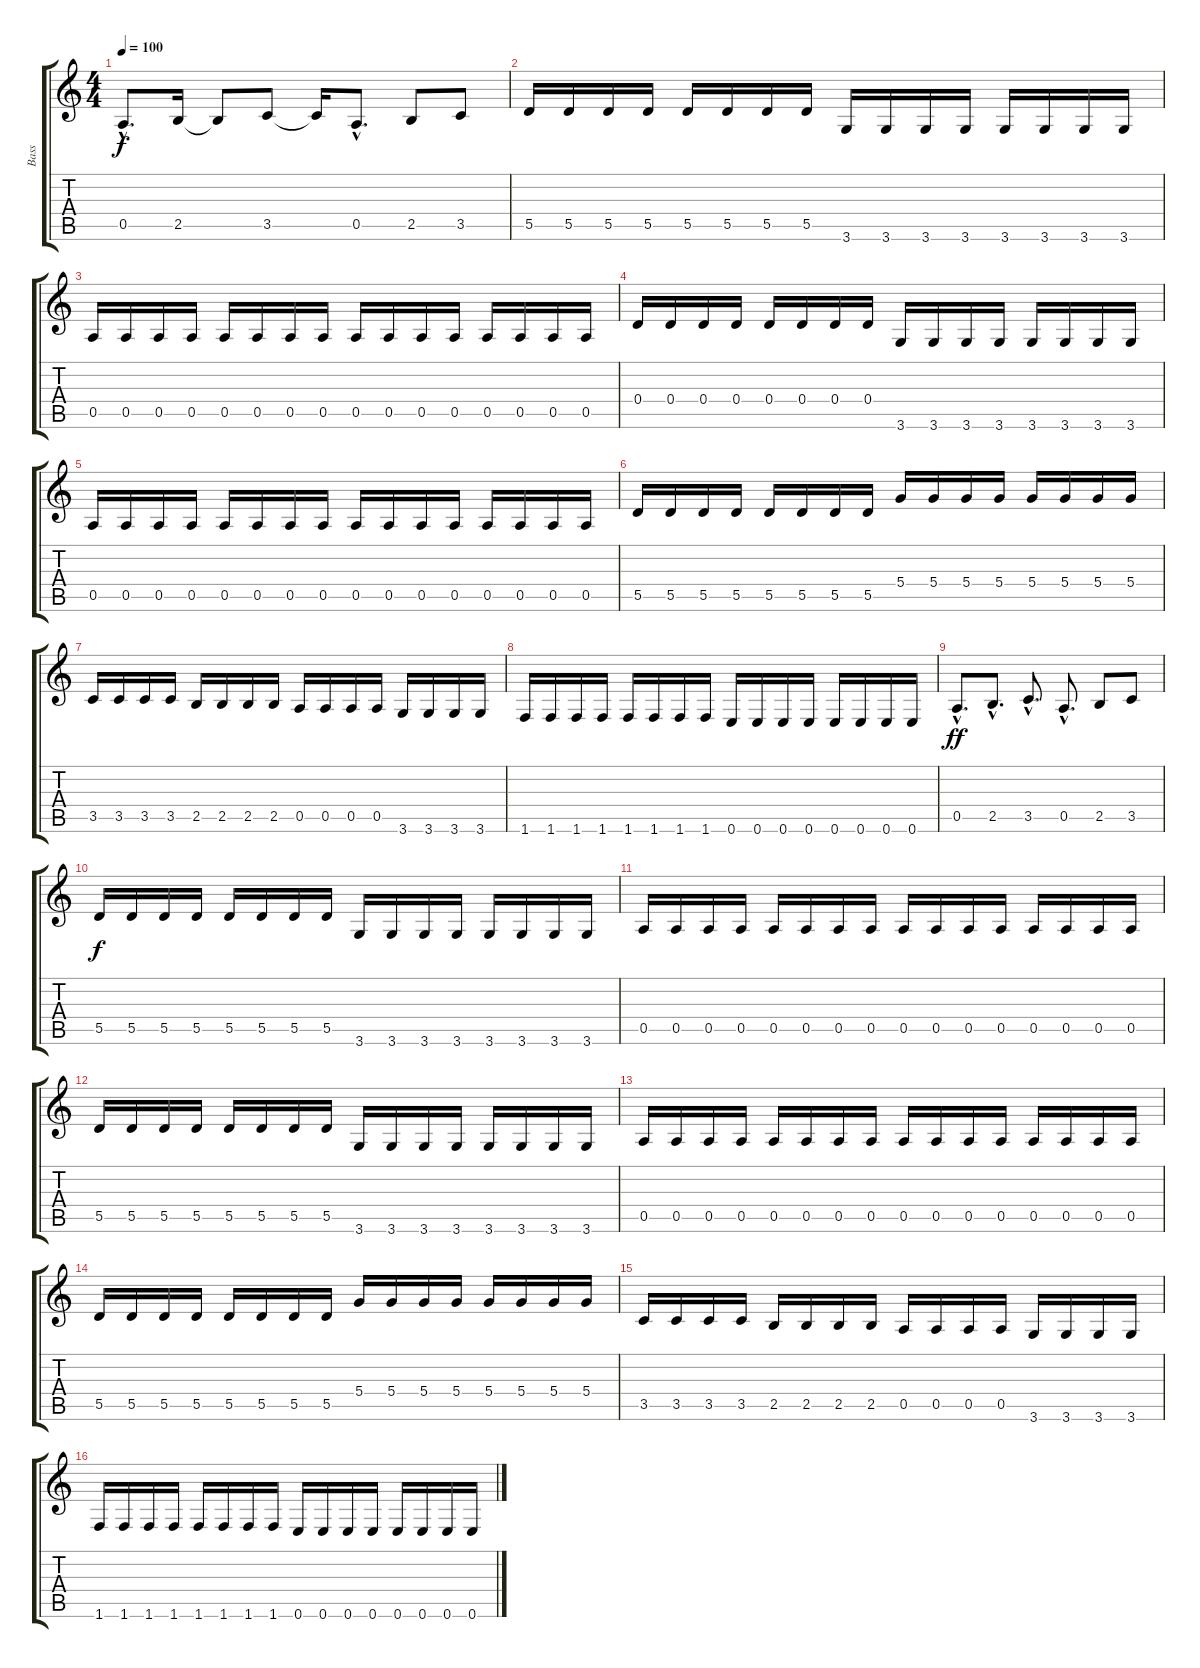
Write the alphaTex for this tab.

\track ("Bass" "Bass") {instrument electricbassfinger}
\staff {score tabs}
\tuning (E4 B3 G3 D3 A2 E2) {hide}
\ts (4 4)
\tempo 100
\clef g2
\ks c
0.5{hac}.8{d dy f} 2.5.16 2.5{t}.8 3.5.8 3.5{t}.16 0.5{hac}.8{d} 2.5.8 3.5.8 |
5.5.16 5.5.16 5.5.16 5.5.16 5.5.16 5.5.16 5.5.16 5.5.16 3.6.16 3.6.16 3.6.16 3.6.16 3.6.16 3.6.16 3.6.16 3.6.16 |
0.5.16 0.5.16 0.5.16 0.5.16 0.5.16 0.5.16 0.5.16 0.5.16 0.5.16 0.5.16 0.5.16 0.5.16 0.5.16 0.5.16 0.5.16 0.5.16 |
0.4.16 0.4.16 0.4.16 0.4.16 0.4.16 0.4.16 0.4.16 0.4.16 3.6.16 3.6.16 3.6.16 3.6.16 3.6.16 3.6.16 3.6.16 3.6.16 |
0.5.16 0.5.16 0.5.16 0.5.16 0.5.16 0.5.16 0.5.16 0.5.16 0.5.16 0.5.16 0.5.16 0.5.16 0.5.16 0.5.16 0.5.16 0.5.16 |
5.5.16 5.5.16 5.5.16 5.5.16 5.5.16 5.5.16 5.5.16 5.5.16 5.4.16 5.4.16 5.4.16 5.4.16 5.4.16 5.4.16 5.4.16 5.4.16 |
3.5.16 3.5.16 3.5.16 3.5.16 2.5.16 2.5.16 2.5.16 2.5.16 0.5.16 0.5.16 0.5.16 0.5.16 3.6.16 3.6.16 3.6.16 3.6.16 |
1.6.16 1.6.16 1.6.16 1.6.16 1.6.16 1.6.16 1.6.16 1.6.16 0.6.16 0.6.16 0.6.16 0.6.16 0.6.16 0.6.16 0.6.16 0.6.16 |
0.5{hac}.8{d dy ff} 2.5{hac}.8{d} 3.5{hac}.8{d} 0.5{hac}.8{d} 2.5.8 3.5.8 |
5.5.16{dy f} 5.5.16 5.5.16 5.5.16 5.5.16 5.5.16 5.5.16 5.5.16 3.6.16 3.6.16 3.6.16 3.6.16 3.6.16 3.6.16 3.6.16 3.6.16 |
0.5.16 0.5.16 0.5.16 0.5.16 0.5.16 0.5.16 0.5.16 0.5.16 0.5.16 0.5.16 0.5.16 0.5.16 0.5.16 0.5.16 0.5.16 0.5.16 |
5.5.16 5.5.16 5.5.16 5.5.16 5.5.16 5.5.16 5.5.16 5.5.16 3.6.16 3.6.16 3.6.16 3.6.16 3.6.16 3.6.16 3.6.16 3.6.16 |
0.5.16 0.5.16 0.5.16 0.5.16 0.5.16 0.5.16 0.5.16 0.5.16 0.5.16 0.5.16 0.5.16 0.5.16 0.5.16 0.5.16 0.5.16 0.5.16 |
5.5.16 5.5.16 5.5.16 5.5.16 5.5.16 5.5.16 5.5.16 5.5.16 5.4.16 5.4.16 5.4.16 5.4.16 5.4.16 5.4.16 5.4.16 5.4.16 |
3.5.16 3.5.16 3.5.16 3.5.16 2.5.16 2.5.16 2.5.16 2.5.16 0.5.16 0.5.16 0.5.16 0.5.16 3.6.16 3.6.16 3.6.16 3.6.16 |
1.6.16 1.6.16 1.6.16 1.6.16 1.6.16 1.6.16 1.6.16 1.6.16 0.6.16 0.6.16 0.6.16 0.6.16 0.6.16 0.6.16 0.6.16 0.6.16
